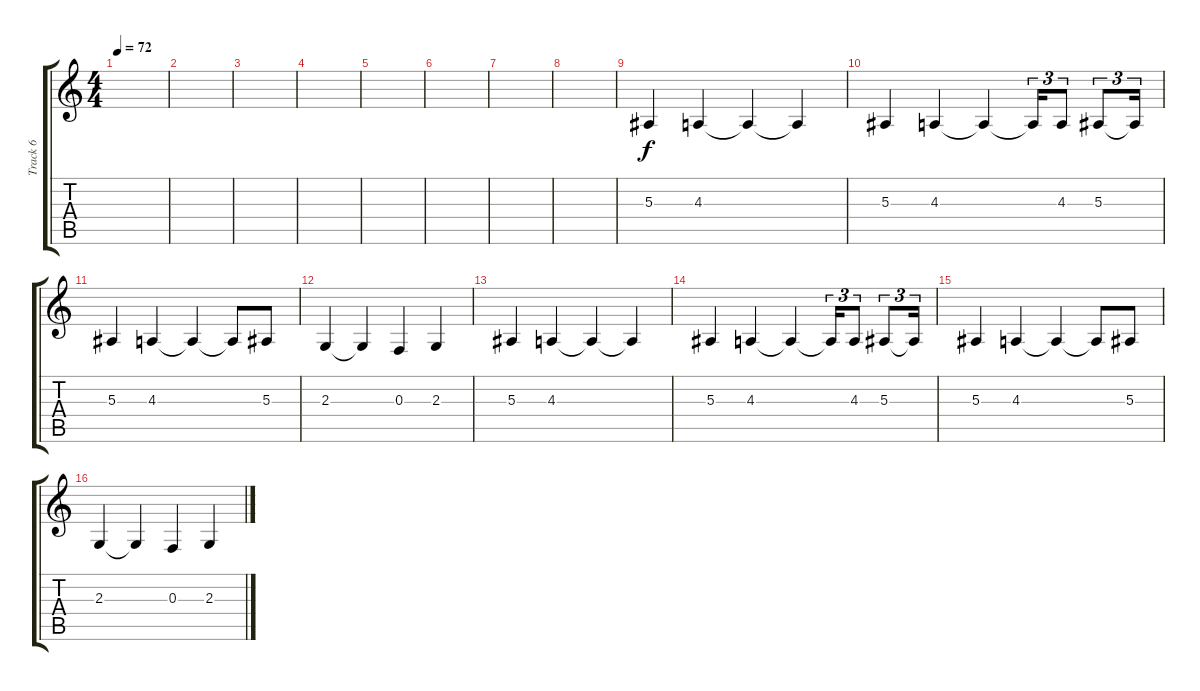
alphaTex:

\track ("Track 6" "Track 6") {instrument stringensemble1}
\staff {score tabs}
\tuning (D4 A3 F3 C3 G2 C2) {hide}
\ts (4 4)
\tempo 72
\clef g2
\ks c
|
|
|
|
|
|
|
|
5.3.4 4.3.4 4.3{t}.4 4.3{t}.4 |
5.3.4 4.3.4 4.3{t}.4 4.3{t}.16{tu (3 2)} 4.3.8{tu (3 2)} 5.3.8{tu (3 2)} 5.3{t}.16{tu (3 2)} |
5.3.4 4.3.4 4.3{t}.4 4.3{t}.8 5.3.8 |
2.3.4 2.3{t}.4 0.3.4 2.3.4 |
5.3.4 4.3.4 4.3{t}.4 4.3{t}.4 |
5.3.4 4.3.4 4.3{t}.4 4.3{t}.16{tu (3 2)} 4.3.8{tu (3 2)} 5.3.8{tu (3 2)} 5.3{t}.16{tu (3 2)} |
5.3.4 4.3.4 4.3{t}.4 4.3{t}.8 5.3.8 |
2.3.4 2.3{t}.4 0.3.4 2.3.4
